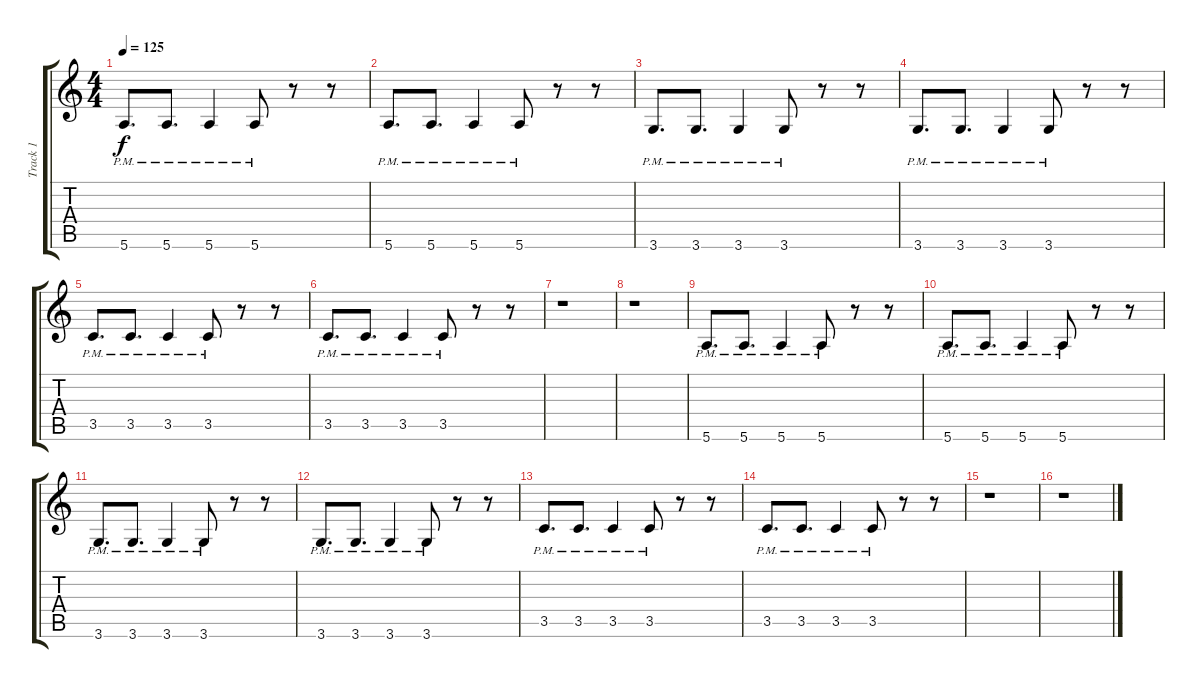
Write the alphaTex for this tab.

\track ("Track 1" "Track 1") {instrument electricguitarmuted}
\staff {score tabs}
\tuning (E4 B3 G3 D3 A2 E2) {hide}
\ts (4 4)
\tempo 125
\clef g2
\ks c
5.6{pm}.8{d dy f} 5.6{pm}.8{d} 5.6{pm}.4 5.6{pm}.8 r.8 r.8 |
5.6{pm}.8{d} 5.6{pm}.8{d} 5.6{pm}.4 5.6{pm}.8 r.8 r.8 |
3.6{pm}.8{d} 3.6{pm}.8{d} 3.6{pm}.4 3.6{pm}.8 r.8 r.8 |
3.6{pm}.8{d} 3.6{pm}.8{d} 3.6{pm}.4 3.6{pm}.8 r.8 r.8 |
3.5{pm}.8{d} 3.5{pm}.8{d} 3.5{pm}.4 3.5{pm}.8 r.8 r.8 |
3.5{pm}.8{d} 3.5{pm}.8{d} 3.5{pm}.4 3.5{pm}.8 r.8 r.8 |
r.1 |
r.1 |
5.6{pm}.8{d} 5.6{pm}.8{d} 5.6{pm}.4 5.6{pm}.8 r.8 r.8 |
5.6{pm}.8{d} 5.6{pm}.8{d} 5.6{pm}.4 5.6{pm}.8 r.8 r.8 |
3.6{pm}.8{d} 3.6{pm}.8{d} 3.6{pm}.4 3.6{pm}.8 r.8 r.8 |
3.6{pm}.8{d} 3.6{pm}.8{d} 3.6{pm}.4 3.6{pm}.8 r.8 r.8 |
3.5{pm}.8{d} 3.5{pm}.8{d} 3.5{pm}.4 3.5{pm}.8 r.8 r.8 |
3.5{pm}.8{d} 3.5{pm}.8{d} 3.5{pm}.4 3.5{pm}.8 r.8 r.8 |
r.1 |
r.1
